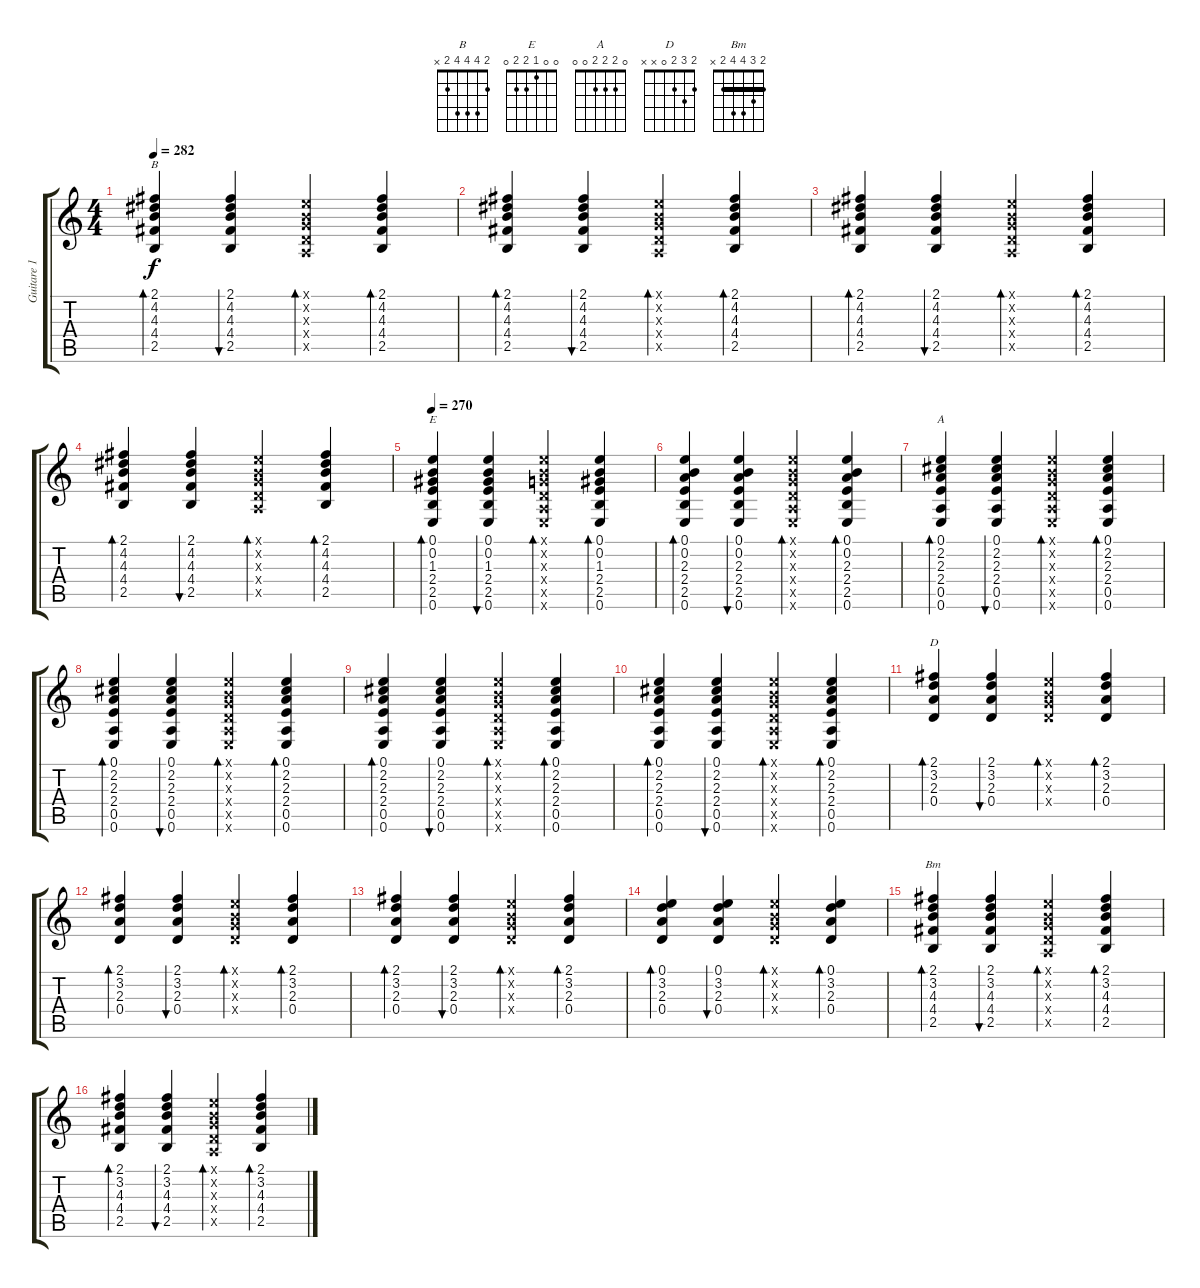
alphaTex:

\track ("Guitare 1" "Guitare 1") {instrument electricguitarjazz}
\staff {score tabs}
\tuning (E4 B3 G3 D3 A2 E2) {hide}
\chord ("B" 2 4 4 4 2 x)
\chord ("E" 0 0 1 2 2 0)
\chord ("A" 0 2 2 2 0 0)
\chord ("D" 2 3 2 0 x x)
\chord ("Bm" 2 3 4 4 2 x) {barre 2}
\ts (4 4)
\tempo 282
\clef g2
\ks c
(2.1 4.2 4.3 4.4 2.5).4{bd 60 ch "B" dy f} (2.1 4.2 4.3 4.4 2.5).4{bu 60} (0.1{x} 0.2{x} 0.3{x} 0.4{x} 0.5{x}).4{bd 60} (2.1 4.2 4.3 4.4 2.5).4{bd 60} |
(2.1 4.2 4.3 4.4 2.5).4{bd 60} (2.1 4.2 4.3 4.4 2.5).4{bu 60} (0.1{x} 0.2{x} 0.3{x} 0.4{x} 0.5{x}).4{bd 60} (2.1 4.2 4.3 4.4 2.5).4{bd 60} |
(2.1 4.2 4.3 4.4 2.5).4{bd 60} (2.1 4.2 4.3 4.4 2.5).4{bu 60} (0.1{x} 0.2{x} 0.3{x} 0.4{x} 0.5{x}).4{bd 60} (2.1 4.2 4.3 4.4 2.5).4{bd 60} |
(2.1 4.2 4.3 4.4 2.5).4{bd 60} (2.1 4.2 4.3 4.4 2.5).4{bu 60} (0.1{x} 0.2{x} 0.3{x} 0.4{x} 0.5{x}).4{bd 60} (2.1 4.2 4.3 4.4 2.5).4{bd 60} |
\tempo 270
(0.1 0.2 1.3 2.4 2.5 0.6).4{bd 60 ch "E"} (0.1 0.2 1.3 2.4 2.5 0.6).4{bu 60} (0.1{x} 0.2{x} 0.3{x} 0.4{x} 0.5{x} 0.6{x}).4{bd 60} (0.1 0.2 1.3 2.4 2.5 0.6).4{bd 60} |
(0.1 0.2 2.3 2.4 2.5 0.6).4{bd 60} (0.1 0.2 2.3 2.4 2.5 0.6).4{bu 60} (0.1{x} 0.2{x} 0.3{x} 0.4{x} 0.5{x} 0.6{x}).4{bd 60} (0.1 0.2 2.3 2.4 2.5 0.6).4{bd 60} |
(0.1 2.2 2.3 2.4 0.5 0.6).4{bd 60 ch "A"} (0.1 2.2 2.3 2.4 0.5 0.6).4{bu 60} (0.1{x} 0.2{x} 0.3{x} 0.4{x} 0.5{x} 0.6{x}).4{bd 60} (0.1 2.2 2.3 2.4 0.5 0.6).4{bd 60} |
(0.1 2.2 2.3 2.4 0.5 0.6).4{bd 60} (0.1 2.2 2.3 2.4 0.5 0.6).4{bu 60} (0.1{x} 0.2{x} 0.3{x} 0.4{x} 0.5{x} 0.6{x}).4{bd 60} (0.1 2.2 2.3 2.4 0.5 0.6).4{bd 60} |
(0.1 2.2 2.3 2.4 0.5 0.6).4{bd 60} (0.1 2.2 2.3 2.4 0.5 0.6).4{bu 60} (0.1{x} 0.2{x} 0.3{x} 0.4{x} 0.5{x} 0.6{x}).4{bd 60} (0.1 2.2 2.3 2.4 0.5 0.6).4{bd 60} |
(0.1 2.2 2.3 2.4 0.5 0.6).4{bd 60} (0.1 2.2 2.3 2.4 0.5 0.6).4{bu 60} (0.1{x} 0.2{x} 0.3{x} 0.4{x} 0.5{x} 0.6{x}).4{bd 60} (0.1 2.2 2.3 2.4 0.5 0.6).4{bd 60} |
(2.1 3.2 2.3 0.4).4{bd 60 ch "D"} (2.1 3.2 2.3 0.4).4{bu 60} (0.1{x} 0.2{x} 0.3{x} 0.4{x}).4{bd 60} (2.1 3.2 2.3 0.4).4{bd 60} |
(2.1 3.2 2.3 0.4).4{bd 60} (2.1 3.2 2.3 0.4).4{bu 60} (0.1{x} 0.2{x} 0.3{x} 0.4{x}).4{bd 60} (2.1 3.2 2.3 0.4).4{bd 60} |
(2.1 3.2 2.3 0.4).4{bd 60} (2.1 3.2 2.3 0.4).4{bu 60} (0.1{x} 0.2{x} 0.3{x} 0.4{x}).4{bd 60} (2.1 3.2 2.3 0.4).4{bd 60} |
(0.1 3.2 2.3 0.4).4{bd 60} (0.1 3.2 2.3 0.4).4{bu 60} (0.1{x} 0.2{x} 0.3{x} 0.4{x}).4{bd 60} (0.1 3.2 2.3 0.4).4{bd 60} |
(2.1 3.2 4.3 4.4 2.5).4{bd 60 ch "Bm"} (2.1 3.2 4.3 4.4 2.5).4{bu 60} (0.1{x} 0.2{x} 0.3{x} 0.4{x} 0.5{x}).4{bd 60} (2.1 3.2 4.3 4.4 2.5).4{bd 60} |
(2.1 3.2 4.3 4.4 2.5).4{bd 60} (2.1 3.2 4.3 4.4 2.5).4{bu 60} (0.1{x} 0.2{x} 0.3{x} 0.4{x} 0.5{x}).4{bd 60} (2.1 3.2 4.3 4.4 2.5).4{bd 60}
